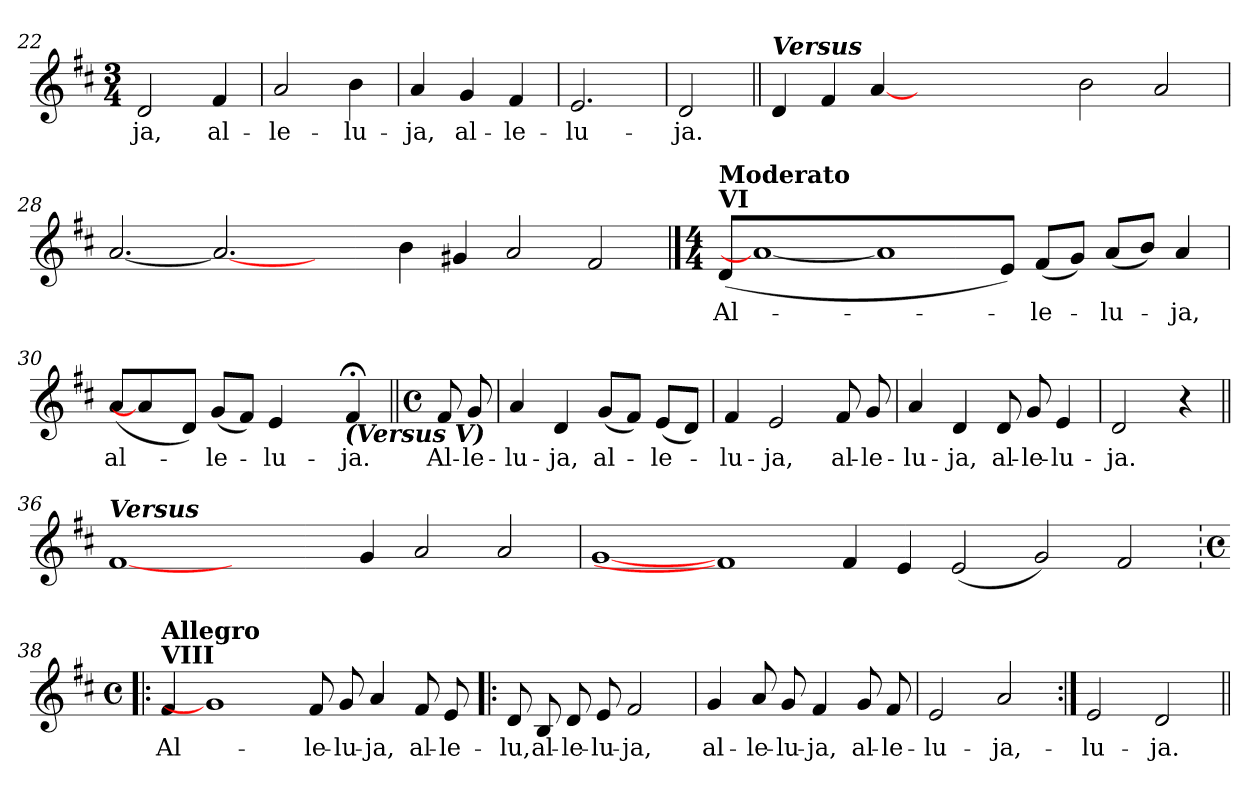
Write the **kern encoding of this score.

**kern	**text
*part1	*part1
*staff1	*staff1
*clefG2	*
*k[f#c#]	*
*D:	*
*M3/4	*
=22	=22
!	!LO:LY:b:color=#000000
2di/	-ja,
!	!LO:LY:b:color=#000000
4f#i/	al-
=23	=23
!	!LO:LY:b:color=#000000
2ai/	-le-
!	!LO:LY:b:color=#000000
4bi\	-lu-
=24	=24
!	!LO:LY:b:color=#000000
4ai/	-ja,
!	!LO:LY:b:color=#000000
4gi/	al-
!	!LO:LY:b:color=#000000
4f#i/	-le-
=25	=25
!	!LO:LY:b:color=#000000
2.ei/	-lu-
=26	=26
!	!LO:LY:b:color=#000000
2di/	-ja.
!!LO:LB:g=z
=27||	=27||
!LO:TX:a:Bi:t=Versus	!
4di/	.
4f#i/	.
[4ai	.
1..ryy	.
2bi\	.
2ai/	.
=28	=28
[2.ai	.
2.ai_	.
2ryy	.
4bi\	.
4g#Xi/	.
2ai/	.
2f#i/	.
!!LO:LB:g=z
==29	==29
*M4/4	*
*MM100	*
!LO:TX:a:B:t=VI	!
!LO:TX:a:B:t=Moderato	!
!	!LO:LY:b:color=#000000
(8di/L	Al-
1ai_	.
1ai]	.
8ei/J)	.
!	!LO:LY:b:color=#000000
(8f#i/L	-le-
8gi/J)	.
!	!LO:LY:b:color=#000000
(8ai/L	-lu-
8bi/J)	.
!	!LO:LY:b:color=#000000
4ai/	-ja,
=30	=30
!	!LO:LY:b:color=#000000
*^	*
(8ai/L	2ryy	al-
4ai]	.	.
8di/J)	.	.
!	!	!LO:LY:b:color=#000000
(8gi/L	4ryy	-le-
8f#i/J)	.	.
!	!	!LO:LY:b:color=#000000
4ei/	8ryy	-lu-
.	16ryy	.
.	32ryy	.
.	64ryy	.
.	128...ryy	.
!	!LO:TX:b:Bi:t=(Versus V)	!
.	4ryy	.
!	!	!LO:LY:b:color=#000000
4f#;i/	.	-ja.
.	1024ryy	.
*v	*v	*
!!LO:PB:g=z
=31||	=31||
*M4/4	*
*met(c)	*
*MM100	*
*^	*
!LO:TX:a:B:t=VII	!	!
!LO:TX:a:B:t=Moderato	!	!
!	!	!LO:LY:b:color=#000000
*v	*v	*
8f#i/	Al-
!	!LO:LY:b:color=#000000
8gi/	-le-
=32	=32
!	!LO:LY:b:color=#000000
4ai/	-lu-
!	!LO:LY:b:color=#000000
4di/	-ja,
!	!LO:LY:b:color=#000000
(8gi/L	al-
8f#i/J)	.
!	!LO:LY:b:color=#000000
(8ei/L	-le-
8di/J)	.
=33	=33
!	!LO:LY:b:color=#000000
4f#i/	-lu-
!	!LO:LY:b:color=#000000
2ei/	-ja,
!	!LO:LY:b:color=#000000
8f#i/	al-
!	!LO:LY:b:color=#000000
8gi/	-le-
=34	=34
!	!LO:LY:b:color=#000000
4ai/	-lu-
!	!LO:LY:b:color=#000000
4di/	-ja,
!	!LO:LY:b:color=#000000
8di/	al-
!	!LO:LY:b:color=#000000
8gi/	-le-
!	!LO:LY:b:color=#000000
4ei/	-lu-
=35	=35
!	!LO:LY:b:color=#000000
2di/	-ja.
4r	.
!!LO:LB:g=z
=36||	=36||
!LO:TX:a:Bi:t=Versus	!
[1f#i	.
1ryy	.
4gi/	.
2ai/	.
2ai/	.
=37	=37
[1gi	.
1f#i]	.
4f#i/	.
4ei/	.
(2ei/	.
2gi/)	.
2f#i/	.
!!LO:LB:g=z
=38|!:	=38|!:
*M4/4	*
*met(c)	*
*MM120	*
!LO:TX:a:B:t=VIII	!
!LO:TX:a:B:t=Allegro	!
!	!LO:LY:b:color=#000000
4f#i/	Al-
1gi]	.
!	!LO:LY:b:color=#000000
8f#i/	-le-
!	!LO:LY:b:color=#000000
8gi/	-lu-
!	!LO:LY:b:color=#000000
4ai/	-ja,
!	!LO:LY:b:color=#000000
8f#i/	al-
!	!LO:LY:b:color=#000000
8ei/	-le-
=39	=39
!	!LO:LY:b:color=#000000
8di/	-lu,
!	!LO:LY:b:color=#000000
8Bi/	al-
!	!LO:LY:b:color=#000000
8di/	-le-
!	!LO:LY:b:color=#000000
8ei/	-lu-
!	!LO:LY:b:color=#000000
2f#i/	-ja,
=40	=40
!	!LO:LY:b:color=#000000
4gi/	al-
!	!LO:LY:b:color=#000000
8ai/	-le-
!	!LO:LY:b:color=#000000
8gi/	-lu-
!	!LO:LY:b:color=#000000
4f#i/	-ja,
!	!LO:LY:b:color=#000000
8gi/	al-
!	!LO:LY:b:color=#000000
8f#i/	-le-
=41	=41
!	!LO:LY:b:color=#000000
2ei/	-lu-
!	!LO:LY:b:color=#000000
2ai/	-ja,-
=42:|!	=42:|!
!	!LO:LY:b:color=#000000
2ei/	-lu-
!	!LO:LY:b:color=#000000
2di/	-ja.
=||	=||
*-	*-
